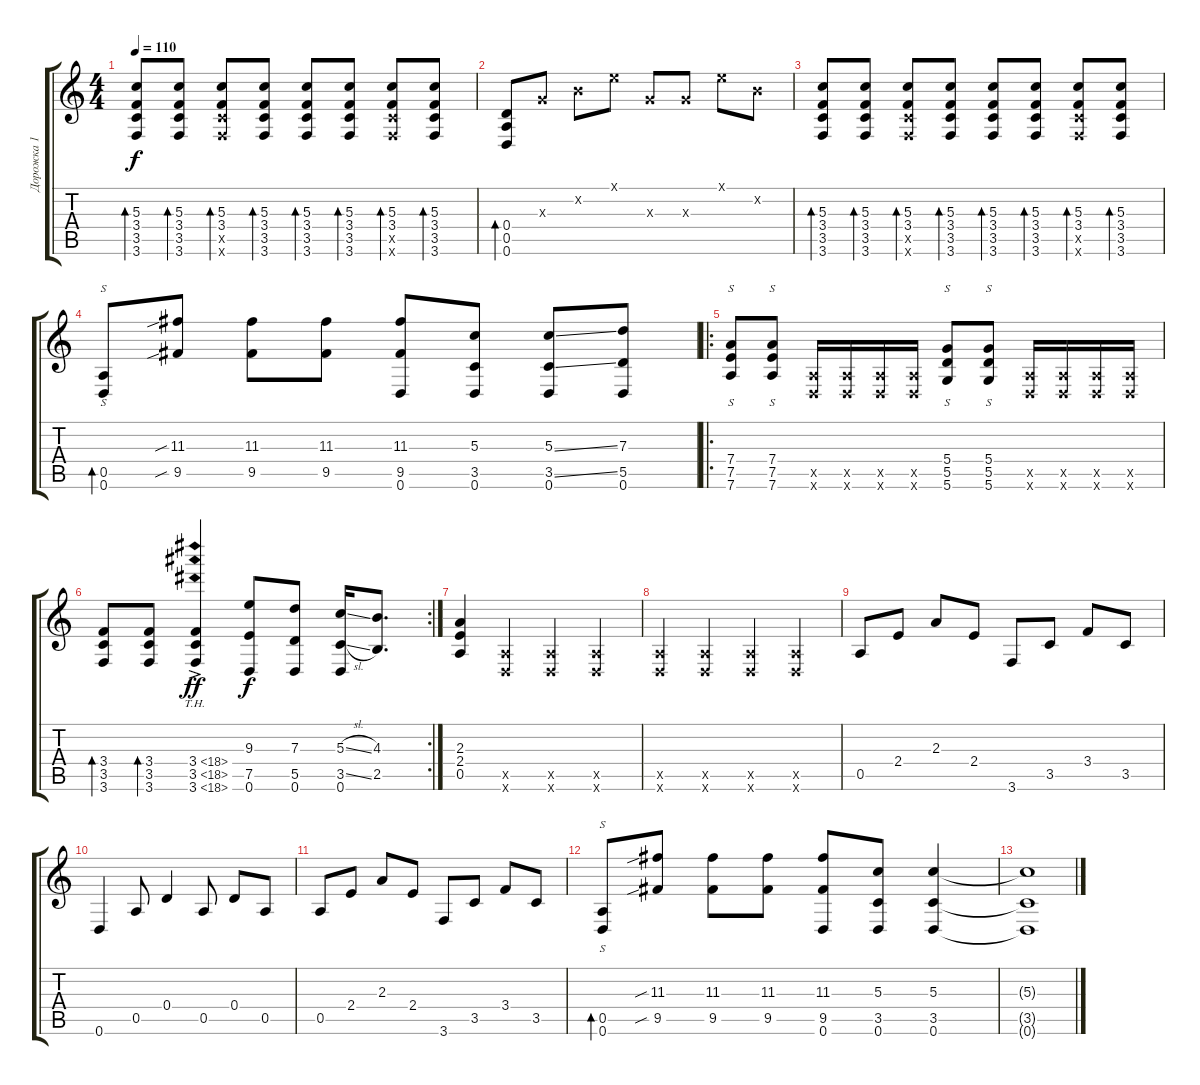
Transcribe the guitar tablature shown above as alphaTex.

\track ("Дорожка 1" "Дорожка 1") {instrument acousticguitarsteel}
\staff {score tabs}
\tuning (E4 B3 G3 D3 A2 D2) {hide}
\ts (4 4)
\tempo 110
\clef g2
\ks c
(5.3 3.4 3.5 3.6).8{bd 60 dy f} (5.3 3.4 3.5 3.6).8{bd 60} (5.3 3.4 3.5{x} 3.6{x}).8{bd 60} (5.3 3.4 3.5 3.6).8{bd 60} (5.3 3.4 3.5 3.6).8{bd 60} (5.3 3.4 3.5 3.6).8{bd 60} (5.3 3.4 3.5{x} 3.6{x}).8{bd 60} (5.3 3.4 3.5 3.6).8{bd 60} |
(0.4 0.5 0.6).8{bd 60} 0.3{x}.8 0.2{x}.8 0.1{x}.8 0.3{x}.8 0.3{x}.8 0.1{x}.8 0.2{x}.8 |
(5.3 3.4 3.5 3.6).8{bd 60} (5.3 3.4 3.5 3.6).8{bd 60} (5.3 3.4 3.5{x} 3.6{x}).8{bd 60} (5.3 3.4 3.5 3.6).8{bd 60} (5.3 3.4 3.5 3.6).8{bd 60} (5.3 3.4 3.5 3.6).8{bd 60} (5.3 3.4 3.5{x} 3.6{x}).8{bd 60} (5.3 3.4 3.5 3.6).8{bd 60} |
(0.5 0.6).8{s bd 60} (11.3{sib} 9.5{sib}).8 (11.3 9.5).8 (11.3 9.5).8 (11.3 9.5 0.6).8 (5.3 3.5 0.6).8 (5.3{ss} 3.5{ss} 0.6).8 (7.3 5.5 0.6).8 |
\ro
(7.4 7.5 7.6).8{s} (7.4 7.5 7.6).8{s} (0.5{x} 0.6{x}).16 (0.5{x} 0.6{x}).16 (0.5{x} 0.6{x}).16 (0.5{x} 0.6{x}).16 (5.4 5.5 5.6).8{s} (5.4 5.5 5.6).8{s} (0.5{x} 0.6{x}).16 (0.5{x} 0.6{x}).16 (0.5{x} 0.6{x}).16 (0.5{x} 0.6{x}).16 |
\rc 2
(3.4 3.5 3.6).8{bd 60} (3.4 3.5 3.6).8{bd 60} (3.4{th 15 ac} 3.5{th 15} 3.6{th 15}).4{dy ff} (9.3 7.5 0.6).8{dy f} (7.3 5.5 0.6).8 (5.3{sl} 3.5{sl} 0.6).16 (4.3 2.5).8{d} |
(2.3 2.4 0.5).4 (0.5{x} 0.6{x}).4 (0.5{x} 0.6{x}).4 (0.5{x} 0.6{x}).4 |
(0.5{x} 0.6{x}).4 (0.5{x} 0.6{x}).4 (0.5{x} 0.6{x}).4 (0.5{x} 0.6{x}).4 |
0.5.8 2.4.8 2.3.8 2.4.8 3.6.8 3.5.8 3.4.8 3.5.8 |
0.6.4 0.5.8 0.4.4 0.5.8 0.4.8 0.5.8 |
0.5.8 2.4.8 2.3.8 2.4.8 3.6.8 3.5.8 3.4.8 3.5.8 |
(0.5 0.6).8{s bd 60} (11.3{sib} 9.5{sib}).8 (11.3 9.5).8 (11.3 9.5).8 (11.3 9.5 0.6).8 (5.3 3.5 0.6).8 (5.3 3.5 0.6).4 |
(5.3{t} 3.5{t} 0.6{t}).1
